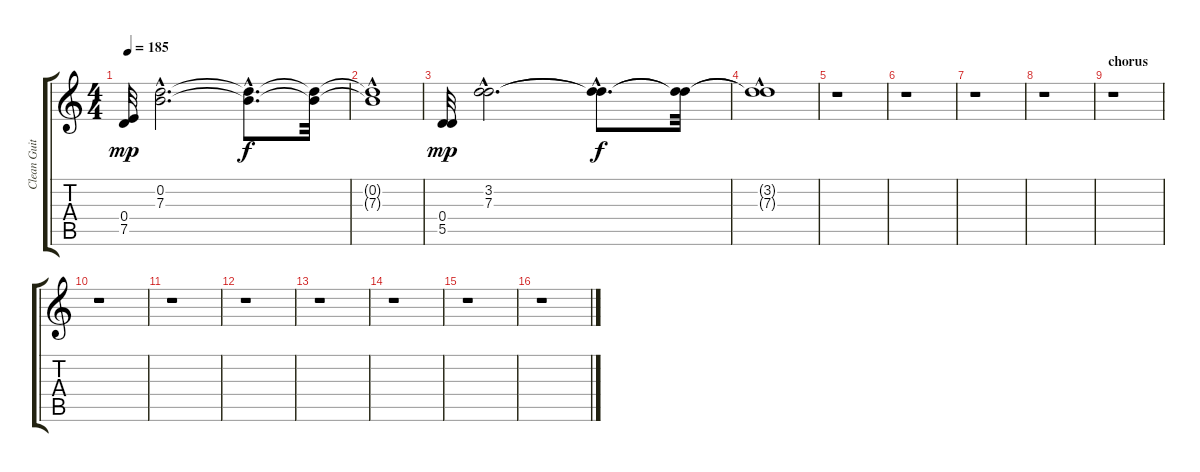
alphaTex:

\track ("Clean Guitar" "Clean Guit") {instrument electricguitarclean}
\staff {score tabs}
\tuning (E4 B3 G3 D3 A2 E2) {hide}
\ts (4 4)
\tempo 185
\clef g2
\ks c
(0.4 7.5).32{dy mp} (0.2{hac} 7.3{hac}).2{d} (0.2{hac t} 7.3{hac t}).8{d dy f} (0.2{t} 7.3{t}).32 |
(0.2{hac t} 7.3{t}).1 |
(0.4 5.5).32{dy mp} (3.2{hac} 7.3{hac}).2{d} (3.2{hac t} 7.3{hac t}).8{d dy f} (3.2{t} 7.3{t}).32 |
(3.2{t} 7.3{hac t}).1 |
r.1 |
r.1 |
r.1 |
r.1 |
\section ("" "chorus")
r.1 |
r.1 |
r.1 |
r.1 |
r.1 |
r.1 |
r.1 |
r.1
